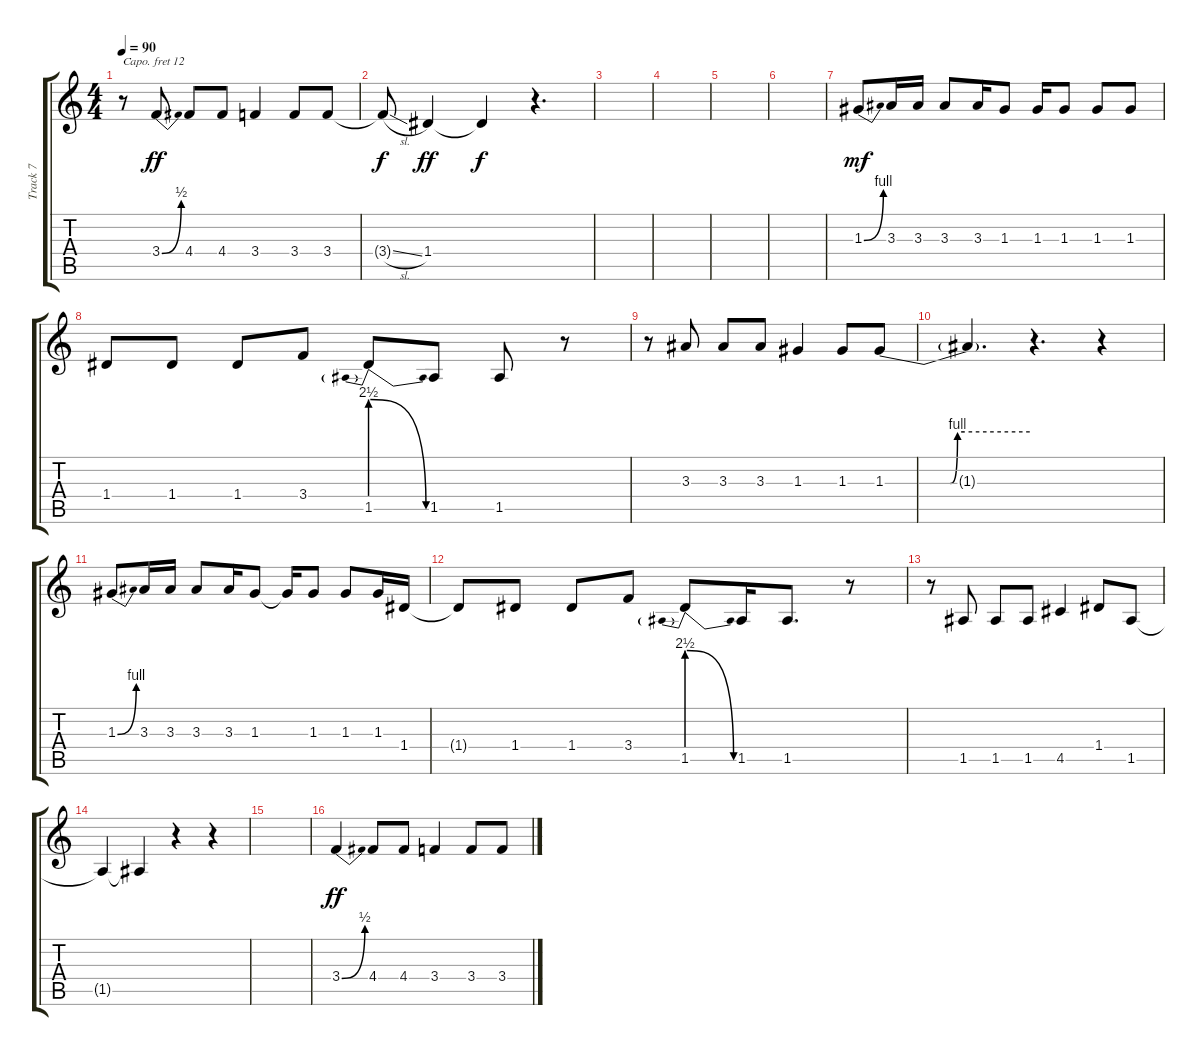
\track ("Track 7" "Track 7") {instrument lead2sawtooth}
\staff {score tabs}
\capo 12
\tuning (E4 B3 G3 D3 A2 E2) {hide}
\ts (4 4)
\tempo 90
\clef g2
\ks c
r.8{dy f} 3.4{be (bend 0 0 60 2)}.8{dy ff} 4.4.8 4.4.8 3.4.4 3.4.8 3.4.8 |
3.4{sl t}.8{dy f} 1.4.4{dy ff} 1.4{t}.4{dy f} r.4{d} |
|
|
|
|
1.3{be (bend 0 0 60 4)}.8{dy mf} 3.3.16 3.3.16 3.3.8 3.3.16 1.3.8 1.3.16 1.3.8 1.3.8 1.3.8 |
1.4.8 1.4.8 1.4.8 3.4.8 1.5{be (prebendrelease 0 10 60 0)}.8 1.5.8 1.5.8 r.8 |
r.8 3.3.8 3.3.8 3.3.8 1.3.4 1.3.8 1.3{be (custom 0 0 27 0 30 4 33 4 60 4)}.8 |
1.3{t}.4{d} r.4{d} r.4 |
1.3{be (bend 0 0 60 4)}.8 3.3.16 3.3.16 3.3.8 3.3.16 1.3.8 1.3{t}.16 1.3.8 1.3.8 1.3.16 1.4.16 |
1.4{t}.8 1.4.8 1.4.8 3.4.8 1.5{be (prebendrelease 0 10 60 0)}.8 1.5.16 1.5.8{d} r.8 |
r.8 1.5.8 1.5.8 1.5.8 4.5.4 1.4.8 1.5.8 |
1.5{t}.4 1.5{t}.4 r.4 r.4 |
|
3.4{be (bend 0 0 60 2)}.4{dy ff} 4.4.8 4.4.8 3.4.4 3.4.8 3.4.8
